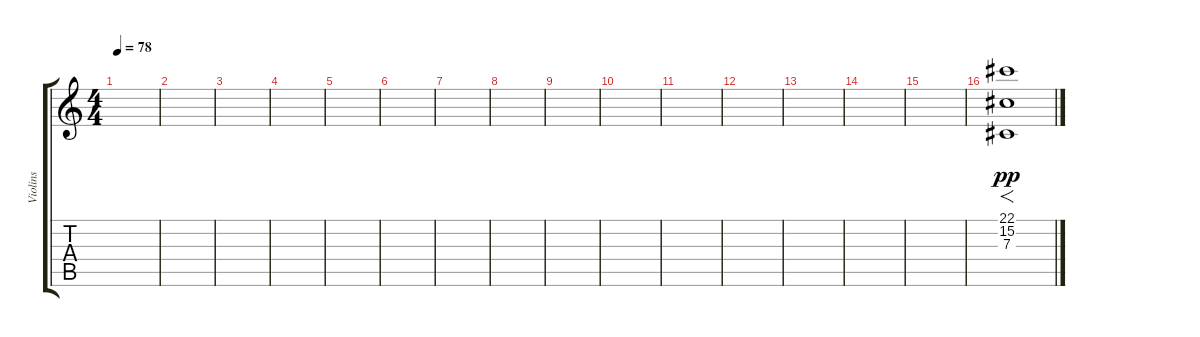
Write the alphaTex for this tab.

\track ("Violins" "Violins") {instrument violin}
\staff {score tabs}
\tuning (Eb4 Bb3 Gb3 Db3 Ab2 Db2) {hide}
\ts (4 4)
\tempo 78
\clef g2
\ks c
|
|
|
|
|
|
|
|
|
|
|
|
|
|
|
(22.1 15.2 7.3).1{f dy pp}
